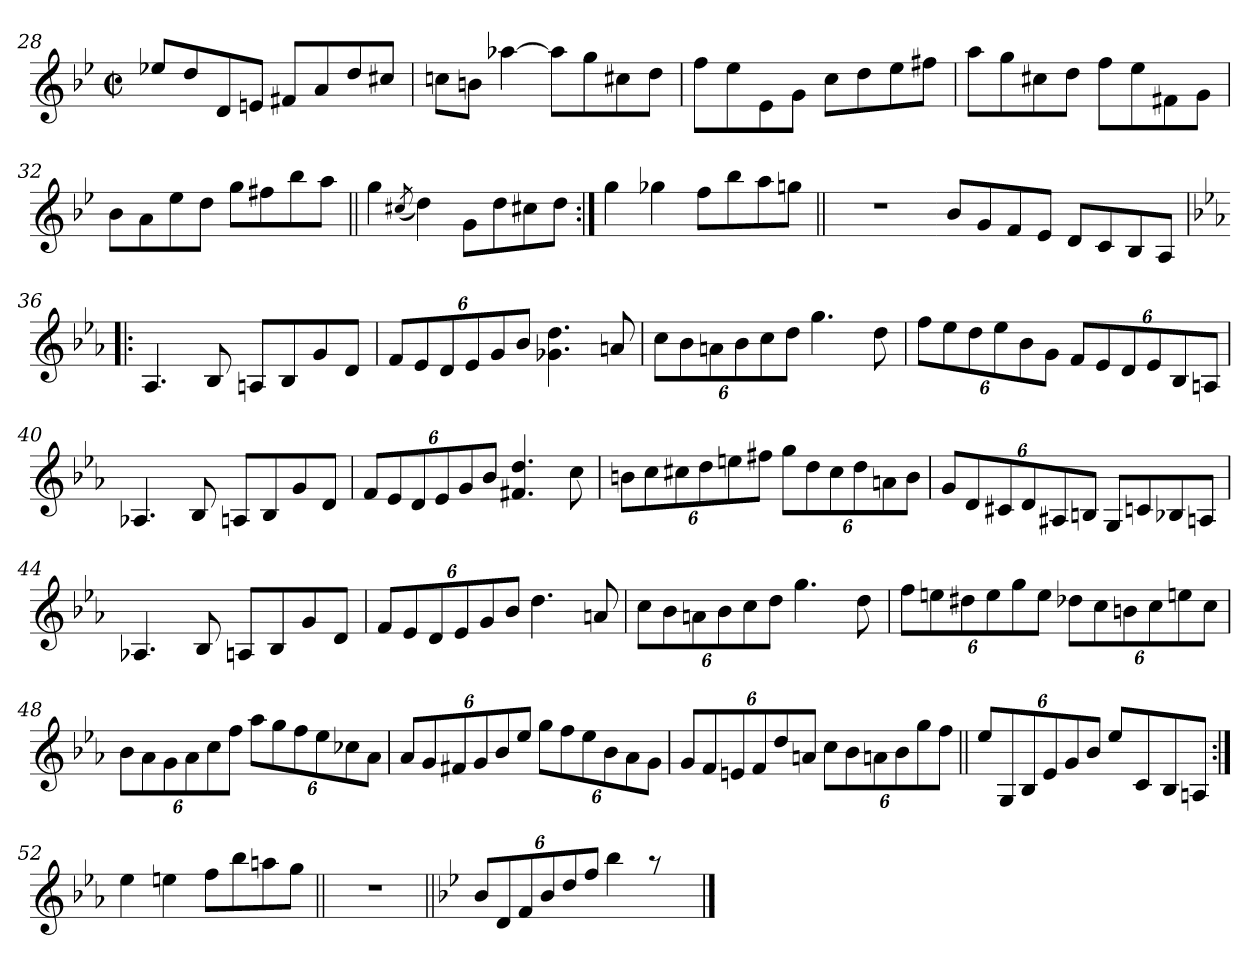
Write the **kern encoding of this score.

**kern
*part1
*staff1
!!LO:LB:g=z
*clefG2
*k[b-e-]
*B-:
*M2/2
*met(c|)
=28
*^
8ee-X/L	2ryy
8dd/	.
8d/	.
8en/J	.
8f#X/L	2ryy
8a/	.
8dd/	.
8cc#X/J	.
=29	=29
8ccn\L	2ryy
8bn\J	.
[<4aa-X\	.
8aa-\L]	2ryy
8gg\	.
8cc#X\	.
8dd\J	.
=30	=30
8ff\L	2ryy
8ee-\	.
8e-\	.
8g\J	.
8cc\L	2ryy
8dd\	.
8ee-\	.
8ff#X\J	.
=31	=31
8aa\L	2ryy
8gg\	.
8cc#X\	.
8dd\J	.
8ff\L	2ryy
8ee-\	.
8f#X\	.
8g\J	.
!!LO:PB:g=z	!!
=32	=32
8b-\L	2ryy
8a\	.
8ee-\	.
8dd\J	.
8gg\L	2ryy
8ff#X\	.
8bb-\	.
8aa\J	.
=33||	=33||
4gg\	2ryy
(<8qcc#X/	.
4dd\)	.
8g\L	2ryy
8dd\	.
8cc#X\	.
8dd\J	.
=34:|!	=34:|!
4gg\	4ryy
4gg-X\	4ryy
8ff\L	4ryy
8bb-\	.
8aa\	4ryy
8ggn\J	.
*v	*v
=34X1||
*stria0
1r
!!LO:LB:g=z
=35-
*stria5
*^
8b-/L	2ryy
8g/	.
8f/	.
8e-/J	.
8d/L	2ryy
8c/	.
8B-/	.
8A/J	.
=36!|:	=36!|:
*k[b-e-a-]	*
*E-:	*
4.A-i/	2.ryy
8B-/	.
8An/L	.
8B-/	.
8g/	4ryy
8d/J	.
=37	=37
12f/L	2ryy
12e-/	.
12d/	.
12e-/	.
12g/	.
12b-/J	.
4.g-X\ 4.dd\	2ryy
8an/	.
!!LO:LB:g=z	!!
=38	=38
12cc\L	2ryy
12b-\	.
12an\	.
12b-\	.
12cc\	.
12dd\J	.
4.gg\	2ryy
8dd\	.
=39	=39
12ff\L	2ryy
12ee-\	.
12dd\	.
12ee-\	.
12b-\	.
12g\J	.
12f/L	2ryy
12e-/	.
12d/	.
12e-/	.
12B-/	.
12An/J	.
=40	=40
4.A-X/	2ryy
8B-/	.
8An/L	2ryy
8B-/	.
8g/	.
8d/J	.
!!LO:LB:g=z	!!
=41	=41
12f/L	2ryy
12e-/	.
12d/	.
12e-/	.
12g/	.
12b-/J	.
4.f#X/ 4.dd/	2ryy
8cc\	.
=42	=42
12bn\L	4ryy
12cc\	.
12cc#X\	.
12dd\	4ryy
12een\	.
12ff#X\J	.
12gg\L	4ryy
12dd\	.
12cc#\	.
12dd\	4ryy
12an\	.
12b\J	.
!!LO:LB:g=z	!!
=43	=43
12g/L	4ryy
12d/	.
12c#X/	.
12d/	4ryy
12A#X/	.
12Bn/J	.
8G/L	4ryy
8cn/	.
8B-X/	4ryy
8An/J	.
=44	=44
4.A-X/	2ryy
8B-/	.
8An/L	2ryy
8B-/	.
8g/	.
8d/J	.
=45	=45
12f/L	2ryy
12e-/	.
12d/	.
12e-/	.
12g/	.
12b-/J	.
4.dd\	2ryy
8an/	.
!!LO:LB:g=z	!!
=46	=46
12cc\L	2ryy
12b-\	.
12an\	.
12b-\	.
12cc\	.
12dd\J	.
4.gg\	2ryy
8dd\	.
=47	=47
12ff\L	2ryy
12een\	.
12dd#X\	.
12ee\	.
12gg\	.
12ee\J	.
12dd-X\L	2ryy
12cc\	.
12bn\	.
12cc\	.
12een\	.
12cc\J	.
=48	=48
12b-\L	2ryy
12a-\	.
12g\	.
12a-\	.
12cc\	.
12ff\J	.
12aa-\L	2ryy
12gg\	.
12ff\	.
12ee-\	.
12cc-X\	.
12a-\J	.
!!LO:LB:g=z	!!
=49	=49
12a-/L	2ryy
12g/	.
12f#X/	.
12g/	.
12b-/	.
12ee-/J	.
12gg\L	2ryy
12ff\	.
12ee-\	.
12b-\	.
12a-\	.
12g\J	.
=50	=50
12g/L	2ryy
12f/	.
12en/	.
12f/	.
12dd/	.
12an/J	.
12cc\L	2ryy
12b-\	.
12an\	.
12b-\	.
12gg\	.
12ff\J	.
=51||	=51||
12ee-/L	2ryy
12G/	.
12B-/	.
12e-/	.
12g/	.
12b-/J	.
8ee-/L	2ryy
8c/	.
8B-/	.
8An/J	.
!!LO:LB:g=z	!!
=52:|!	=52:|!
4ee-\	4ryy
4een\	4ryy
8ff\L	2ryy
8bb-\	.
8aan\	.
8gg\J	.
*v	*v
=52X2||
*stria0
1r
=53||
*stria5
*k[b-e-]
*B-:
*^
12b-/L	2ryy
12d/	.
12f/	.
12b-/	.
12dd/	.
12ff/J	.
4bb-\	2ryy
8raa	.
8ryy	.
*v	*v
==
*-
